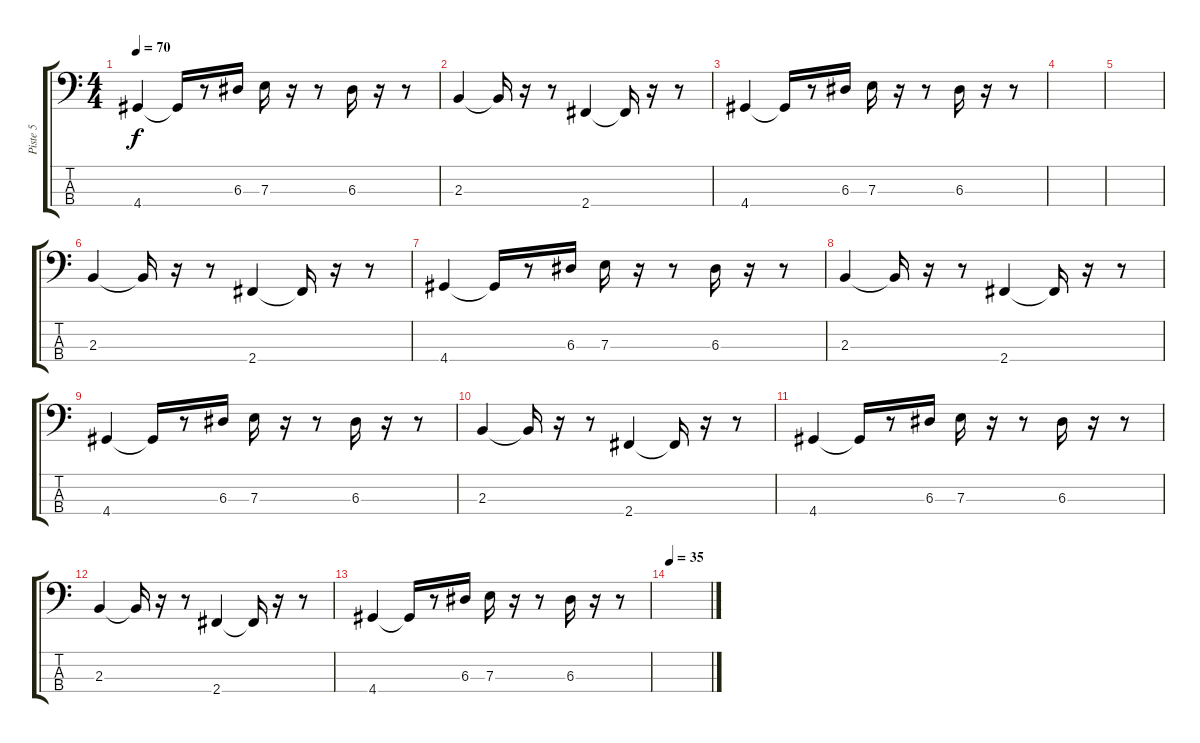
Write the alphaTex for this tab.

\track ("Piste 5" "Piste 5") {instrument acousticbass}
\staff {score tabs}
\tuning (G2 D2 A1 E1) {hide}
\ts (4 4)
\tempo 70
\clef f4
\ks c
4.4.4{dy f} 4.4{t}.16 r.8 6.3.16 7.3.16 r.16 r.8 6.3.16 r.16 r.8 |
2.3.4 2.3{t}.16 r.16 r.8 2.4.4 2.4{t}.16 r.16 r.8 |
4.4.4 4.4{t}.16 r.8 6.3.16 7.3.16 r.16 r.8 6.3.16 r.16 r.8 |
\section ("" "")
|
|
\section ("" "")
2.3.4 2.3{t}.16 r.16 r.8 2.4.4 2.4{t}.16 r.16 r.8 |
4.4.4 4.4{t}.16 r.8 6.3.16 7.3.16 r.16 r.8 6.3.16 r.16 r.8 |
2.3.4 2.3{t}.16 r.16 r.8 2.4.4 2.4{t}.16 r.16 r.8 |
4.4.4 4.4{t}.16 r.8 6.3.16 7.3.16 r.16 r.8 6.3.16 r.16 r.8 |
2.3.4 2.3{t}.16 r.16 r.8 2.4.4 2.4{t}.16 r.16 r.8 |
4.4.4 4.4{t}.16 r.8 6.3.16 7.3.16 r.16 r.8 6.3.16 r.16 r.8 |
2.3.4 2.3{t}.16 r.16 r.8 2.4.4 2.4{t}.16 r.16 r.8 |
4.4.4 4.4{t}.16 r.8 6.3.16 7.3.16 r.16 r.8 6.3.16 r.16 r.8 |
\section ("" "")
\tempo 35
